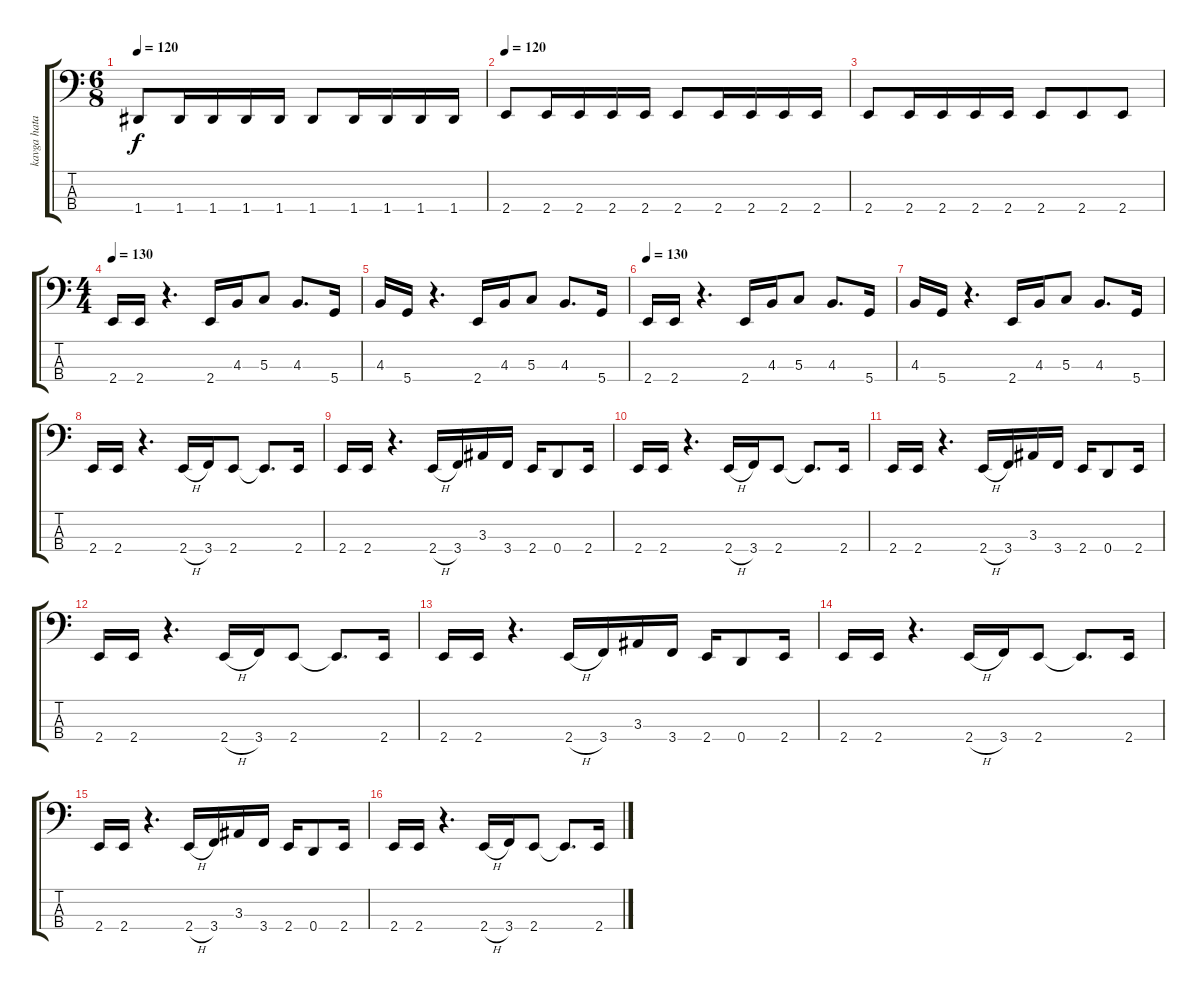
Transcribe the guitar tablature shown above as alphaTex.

\track ("kavga hatalı sollamadan" "kavga hata") {instrument electricbassfinger}
\staff {score tabs}
\tuning (F2 C2 G1 D1) {hide}
\ts (6 8)
\tempo 120
\clef f4
\ks c
1.4.8{dy f} 1.4.16 1.4.16 1.4.16 1.4.16 1.4.8 1.4.16 1.4.16 1.4.16 1.4.16 |
\tempo 120
2.4.8 2.4.16 2.4.16 2.4.16 2.4.16 2.4.8 2.4.16 2.4.16 2.4.16 2.4.16 |
2.4.8 2.4.16 2.4.16 2.4.16 2.4.16 2.4.8 2.4.8 2.4.8 |
\ts (4 4)
\tempo 130
2.4.16 2.4.16 r.4{d} 2.4.16 4.3.16 5.3.8 4.3.8{d} 5.4.16 |
4.3.16 5.4.16 r.4{d} 2.4.16 4.3.16 5.3.8 4.3.8{d} 5.4.16 |
\tempo 130
2.4.16 2.4.16 r.4{d} 2.4.16 4.3.16 5.3.8 4.3.8{d} 5.4.16 |
4.3.16 5.4.16 r.4{d} 2.4.16 4.3.16 5.3.8 4.3.8{d} 5.4.16 |
2.4.16 2.4.16 r.4{d} 2.4{h}.16 3.4.16 2.4.8 2.4{t}.8{d} 2.4.16 |
2.4.16 2.4.16 r.4{d} 2.4{h}.16 3.4.16 3.3.16 3.4.16 2.4.16 0.4.8 2.4.16 |
2.4.16 2.4.16 r.4{d} 2.4{h}.16 3.4.16 2.4.8 2.4{t}.8{d} 2.4.16 |
2.4.16 2.4.16 r.4{d} 2.4{h}.16 3.4.16 3.3.16 3.4.16 2.4.16 0.4.8 2.4.16 |
2.4.16 2.4.16 r.4{d} 2.4{h}.16 3.4.16 2.4.8 2.4{t}.8{d} 2.4.16 |
2.4.16 2.4.16 r.4{d} 2.4{h}.16 3.4.16 3.3.16 3.4.16 2.4.16 0.4.8 2.4.16 |
2.4.16 2.4.16 r.4{d} 2.4{h}.16 3.4.16 2.4.8 2.4{t}.8{d} 2.4.16 |
2.4.16 2.4.16 r.4{d} 2.4{h}.16 3.4.16 3.3.16 3.4.16 2.4.16 0.4.8 2.4.16 |
2.4.16 2.4.16 r.4{d} 2.4{h}.16 3.4.16 2.4.8 2.4{t}.8{d} 2.4.16
